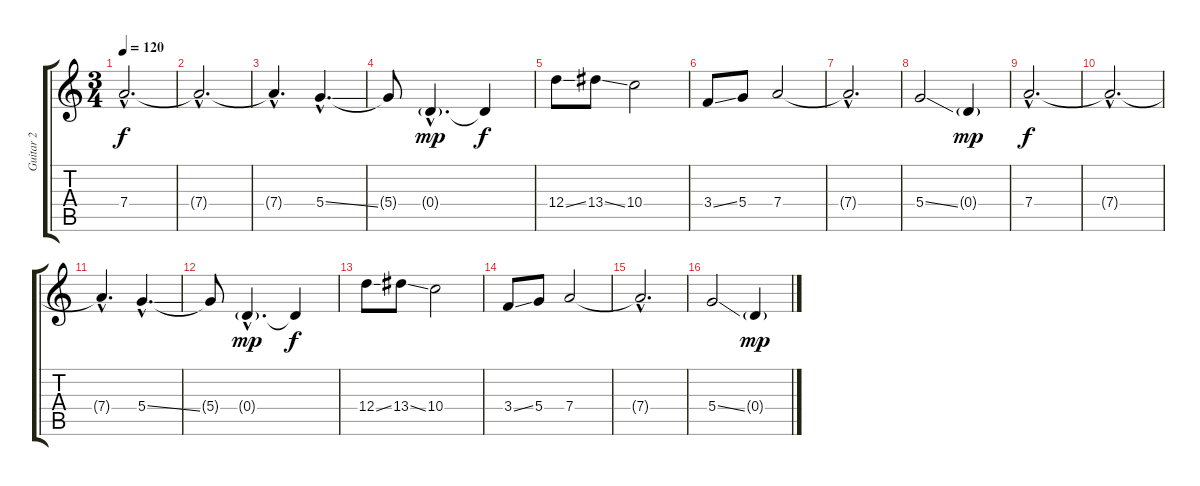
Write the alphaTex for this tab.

\track ("Guitar 2" "Guitar 2") {instrument distortionguitar}
\staff {score tabs}
\tuning (E4 B3 G3 D3 A2 D2) {hide}
\ts (3 4)
\tempo 120
\clef g2
\ks c
7.4{hac}.2{d dy f volume 9} |
7.4{hac t}.2{d} |
7.4{hac t}.4{d} 5.4{ss hac}.4{d} |
5.4{t}.8 0.4{g hac}.4{d dy mp volume 0} 0.4{t}.4{dy f volume 9} |
12.4{ss}.8{volume 9} 13.4{ss}.8 10.4.2 |
3.4{ss}.8 5.4.8 7.4.2 |
7.4{hac t}.2{d} |
5.4{ss}.2 0.4{g}.4{dy mp volume 0} |
7.4{hac}.2{d dy f volume 9} |
7.4{hac t}.2{d} |
7.4{hac t}.4{d} 5.4{ss hac}.4{d} |
5.4{t}.8 0.4{g hac}.4{d dy mp volume 0} 0.4{t}.4{dy f volume 9} |
12.4{ss}.8{volume 9} 13.4{ss}.8 10.4.2 |
3.4{ss}.8 5.4.8 7.4.2 |
7.4{hac t}.2{d} |
5.4{ss}.2 0.4{g}.4{dy mp volume 0}
